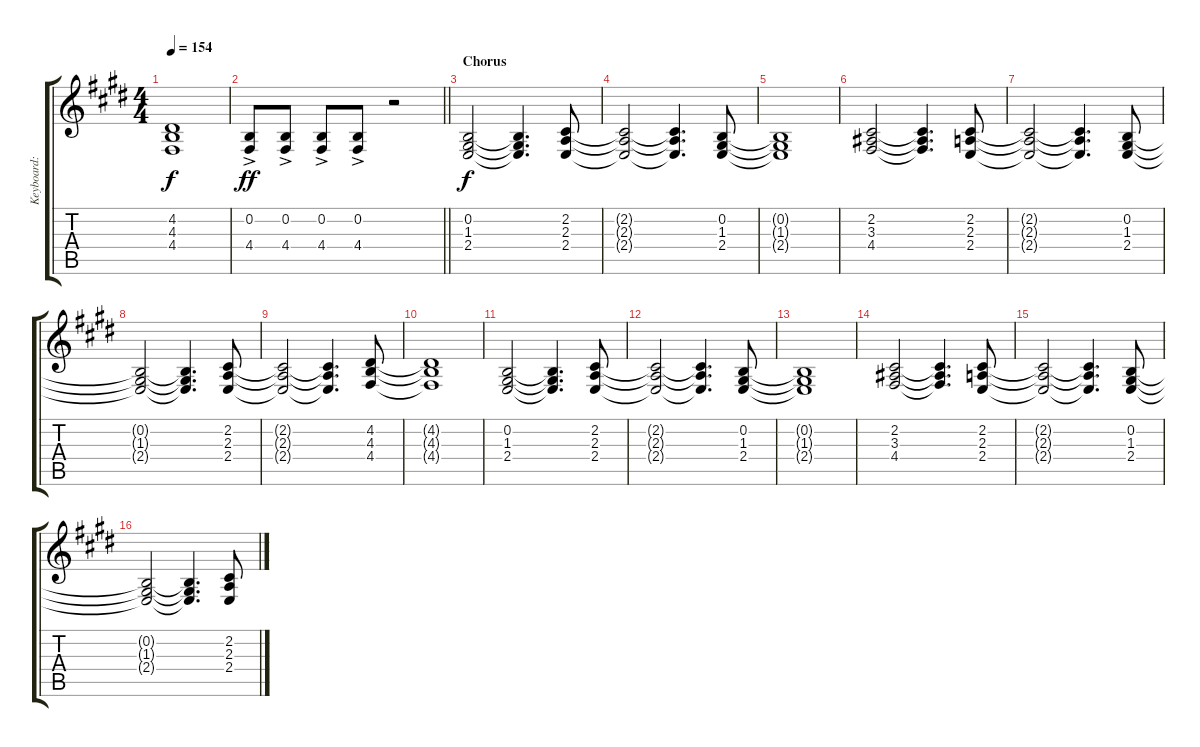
\track ("Keyboard: Tsumugi Kotobuki" "Keyboard: ") {instrument lead2sawtooth}
\staff {score tabs}
\tuning (E4 B3 G3 D3 A2 E2) {hide}
\ts (4 4)
\tempo 154
\clef g2
\ks e
(4.2{t} 4.3{t} 4.4{t}).1{dy f} |
\barLineRight lightlight
(0.2{ac} 4.4{ac}).8{dy ff} (0.2{ac} 4.4{ac}).8 (0.2{ac} 4.4{ac}).8 (0.2{ac} 4.4{ac}).8 r.2 |
\section ("" "Chorus")
(0.2 1.3 2.4).2{dy f} (0.2{t} 1.3{t} 2.4{t}).4{d} (2.2 2.3 2.4).8 |
(2.2{t} 2.3{t} 2.4{t}).2 (2.2{t} 2.3{t} 2.4{t}).4{d} (0.2 1.3 2.4).8 |
(0.2{t} 1.3{t} 2.4{t}).1 |
(2.2 3.3 4.4).2 (2.2{t} 3.3{t} 4.4{t}).4{d} (2.2 2.3 2.4).8 |
(2.2{t} 2.3{t} 2.4{t}).2 (2.2{t} 2.3{t} 2.4{t}).4{d} (0.2 1.3 2.4).8 |
(0.2{t} 1.3{t} 2.4{t}).2 (0.2{t} 1.3{t} 2.4{t}).4{d} (2.2 2.3 2.4).8 |
(2.2{t} 2.3{t} 2.4{t}).2 (2.2{t} 2.3{t} 2.4{t}).4{d} (4.2 4.3 4.4).8 |
(4.2{t} 4.3{t} 4.4{t}).1 |
(0.2 1.3 2.4).2 (0.2{t} 1.3{t} 2.4{t}).4{d} (2.2 2.3 2.4).8 |
(2.2{t} 2.3{t} 2.4{t}).2 (2.2{t} 2.3{t} 2.4{t}).4{d} (0.2 1.3 2.4).8 |
(0.2{t} 1.3{t} 2.4{t}).1 |
(2.2 3.3 4.4).2 (2.2{t} 3.3{t} 4.4{t}).4{d} (2.2 2.3 2.4).8 |
(2.2{t} 2.3{t} 2.4{t}).2 (2.2{t} 2.3{t} 2.4{t}).4{d} (0.2 1.3 2.4).8 |
(0.2{t} 1.3{t} 2.4{t}).2 (0.2{t} 1.3{t} 2.4{t}).4{d} (2.2 2.3 2.4).8
